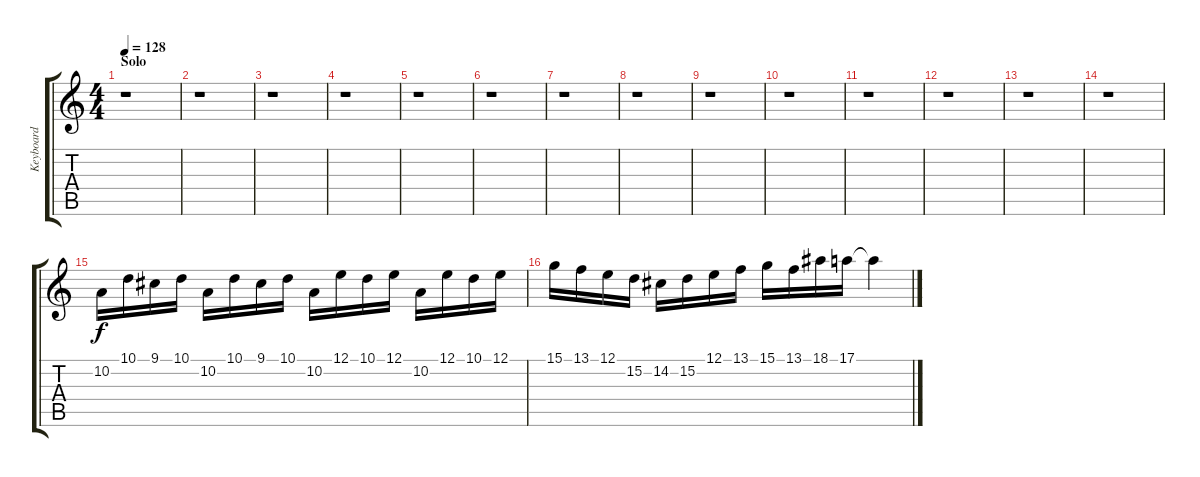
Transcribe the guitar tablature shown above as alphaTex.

\track ("Keyboard" "Keyboard") {instrument musicbox}
\staff {score tabs}
\tuning (E4 B3 G3 D3 A2 E2) {hide}
\ts (4 4)
\section ("" "Solo")
\tempo 128
\clef g2
\ks c
r.1{dy f} |
r.1 |
r.1 |
r.1 |
r.1 |
r.1 |
r.1 |
r.1 |
r.1 |
r.1 |
r.1 |
r.1 |
r.1 |
r.1 |
10.2.16 10.1.16 9.1.16 10.1.16 10.2.16 10.1.16 9.1.16 10.1.16 10.2.16 12.1.16 10.1.16 12.1.16 10.2.16 12.1.16 10.1.16 12.1.16 |
15.1.16 13.1.16 12.1.16 15.2.16 14.2.16 15.2.16 12.1.16 13.1.16 15.1.16 13.1.16 18.1.16 17.1.16 17.1{t}.4
